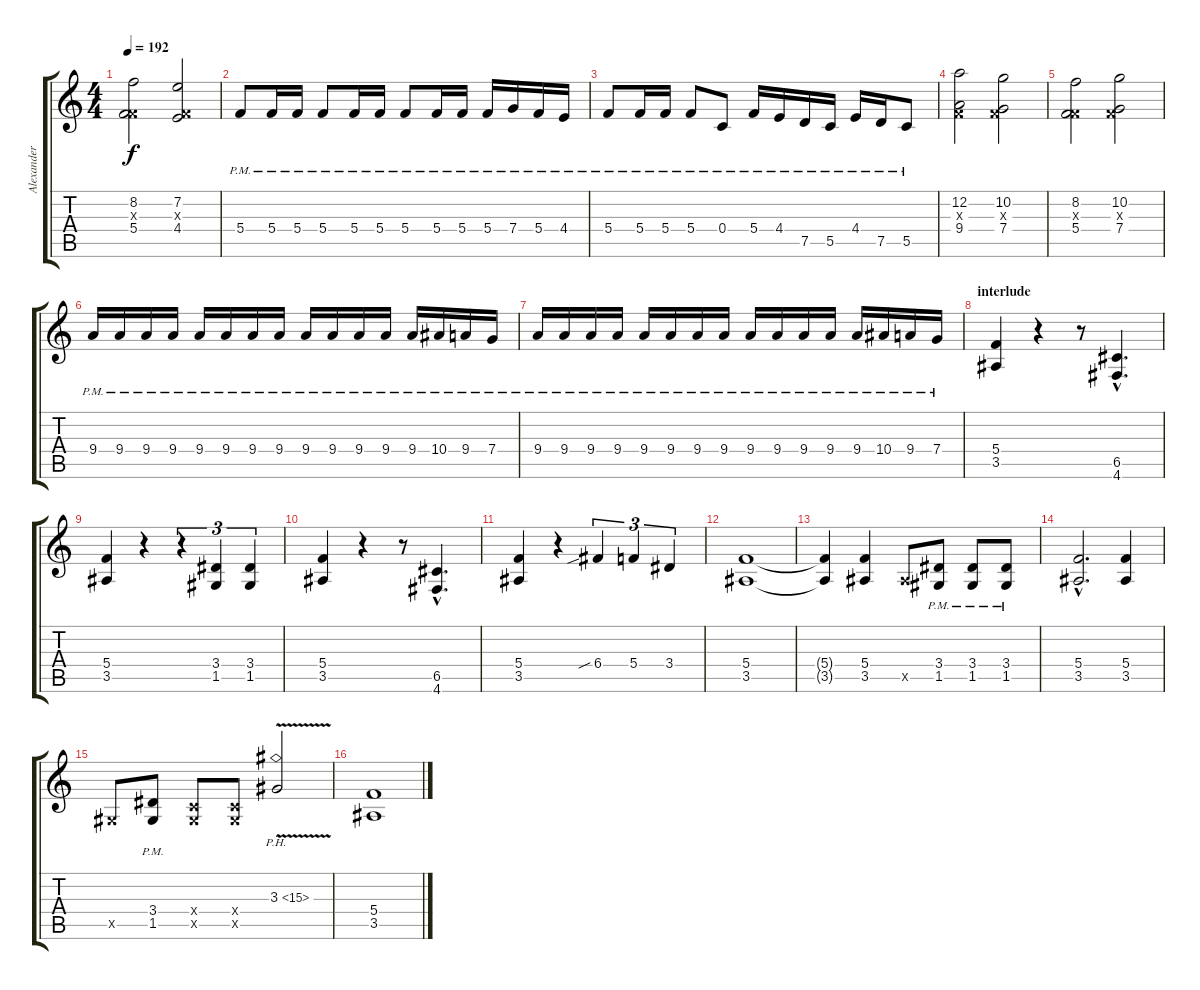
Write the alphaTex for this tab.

\track ("Alexander Kuoppala" "Alexander ") {instrument distortionguitar}
\staff {score tabs}
\tuning (D4 A3 F3 C3 G2 D2) {hide}
\ts (4 4)
\tempo 192
\clef g2
\ks c
(8.2 0.3{x} 5.4).2{dy f} (7.2 0.3{x} 4.4).2 |
5.4{pm}.8 5.4{pm}.16 5.4{pm}.16 5.4{pm}.8 5.4{pm}.16 5.4{pm}.16 5.4{pm}.8 5.4{pm}.16 5.4{pm}.16 5.4{pm}.16 7.4{pm}.16 5.4{pm}.16 4.4{pm}.16 |
5.4{pm}.8 5.4{pm}.16 5.4{pm}.16 5.4{pm}.8 0.4{pm}.8 5.4{pm}.16 4.4{pm}.16 7.5{pm}.16 5.5{pm}.16 4.4{pm}.16 7.5{pm}.16 5.5{pm}.8 |
(12.2 0.3{x} 9.4).2 (10.2 0.3{x} 7.4).2 |
(8.2 0.3{x} 5.4).2 (10.2 0.3{x} 7.4).2 |
9.4{pm}.16 9.4{pm}.16 9.4{pm}.16 9.4{pm}.16 9.4{pm}.16 9.4{pm}.16 9.4{pm}.16 9.4{pm}.16 9.4{pm}.16 9.4{pm}.16 9.4{pm}.16 9.4{pm}.16 9.4{pm}.16 10.4{pm}.16 9.4{pm}.16 7.4{pm}.16 |
9.4{pm}.16 9.4{pm}.16 9.4{pm}.16 9.4{pm}.16 9.4{pm}.16 9.4{pm}.16 9.4{pm}.16 9.4{pm}.16 9.4{pm}.16 9.4{pm}.16 9.4{pm}.16 9.4{pm}.16 9.4{pm}.16 10.4{pm}.16 9.4{pm}.16 7.4{pm}.16 |
\section ("" "interlude")
(5.4 3.5).4 r.4 r.8 (6.5{hac} 4.6{hac}).4{d} |
(5.4 3.5).4 r.4 r.4{tu (3 2)} (3.4 1.5).4{tu (3 2)} (3.4 1.5).4{tu (3 2)} |
(5.4 3.5).4 r.4 r.8 (6.5{hac} 4.6{hac}).4{d} |
(5.4 3.5).4 r.4 6.4{sib}.4{tu (3 2)} 5.4.4{tu (3 2)} 3.4.4{tu (3 2)} |
(5.4 3.5).1 |
(5.4{t} 3.5{t}).4 (5.4 3.5).4 3.5{x}.8 (3.4{pm} 1.5{pm}).8 (3.4{pm} 1.5{pm}).8 (3.4{pm} 1.5{pm}).8 |
(5.4{hac} 3.5{hac}).2{d} (5.4 3.5).4 |
1.5{x}.8 (3.4{pm} 1.5{pm}).8 (0.4{x} 1.5{x}).8 (0.4{x} 1.5{x}).8 3.3{ph 12 v}.2 |
(5.4 3.5).1
